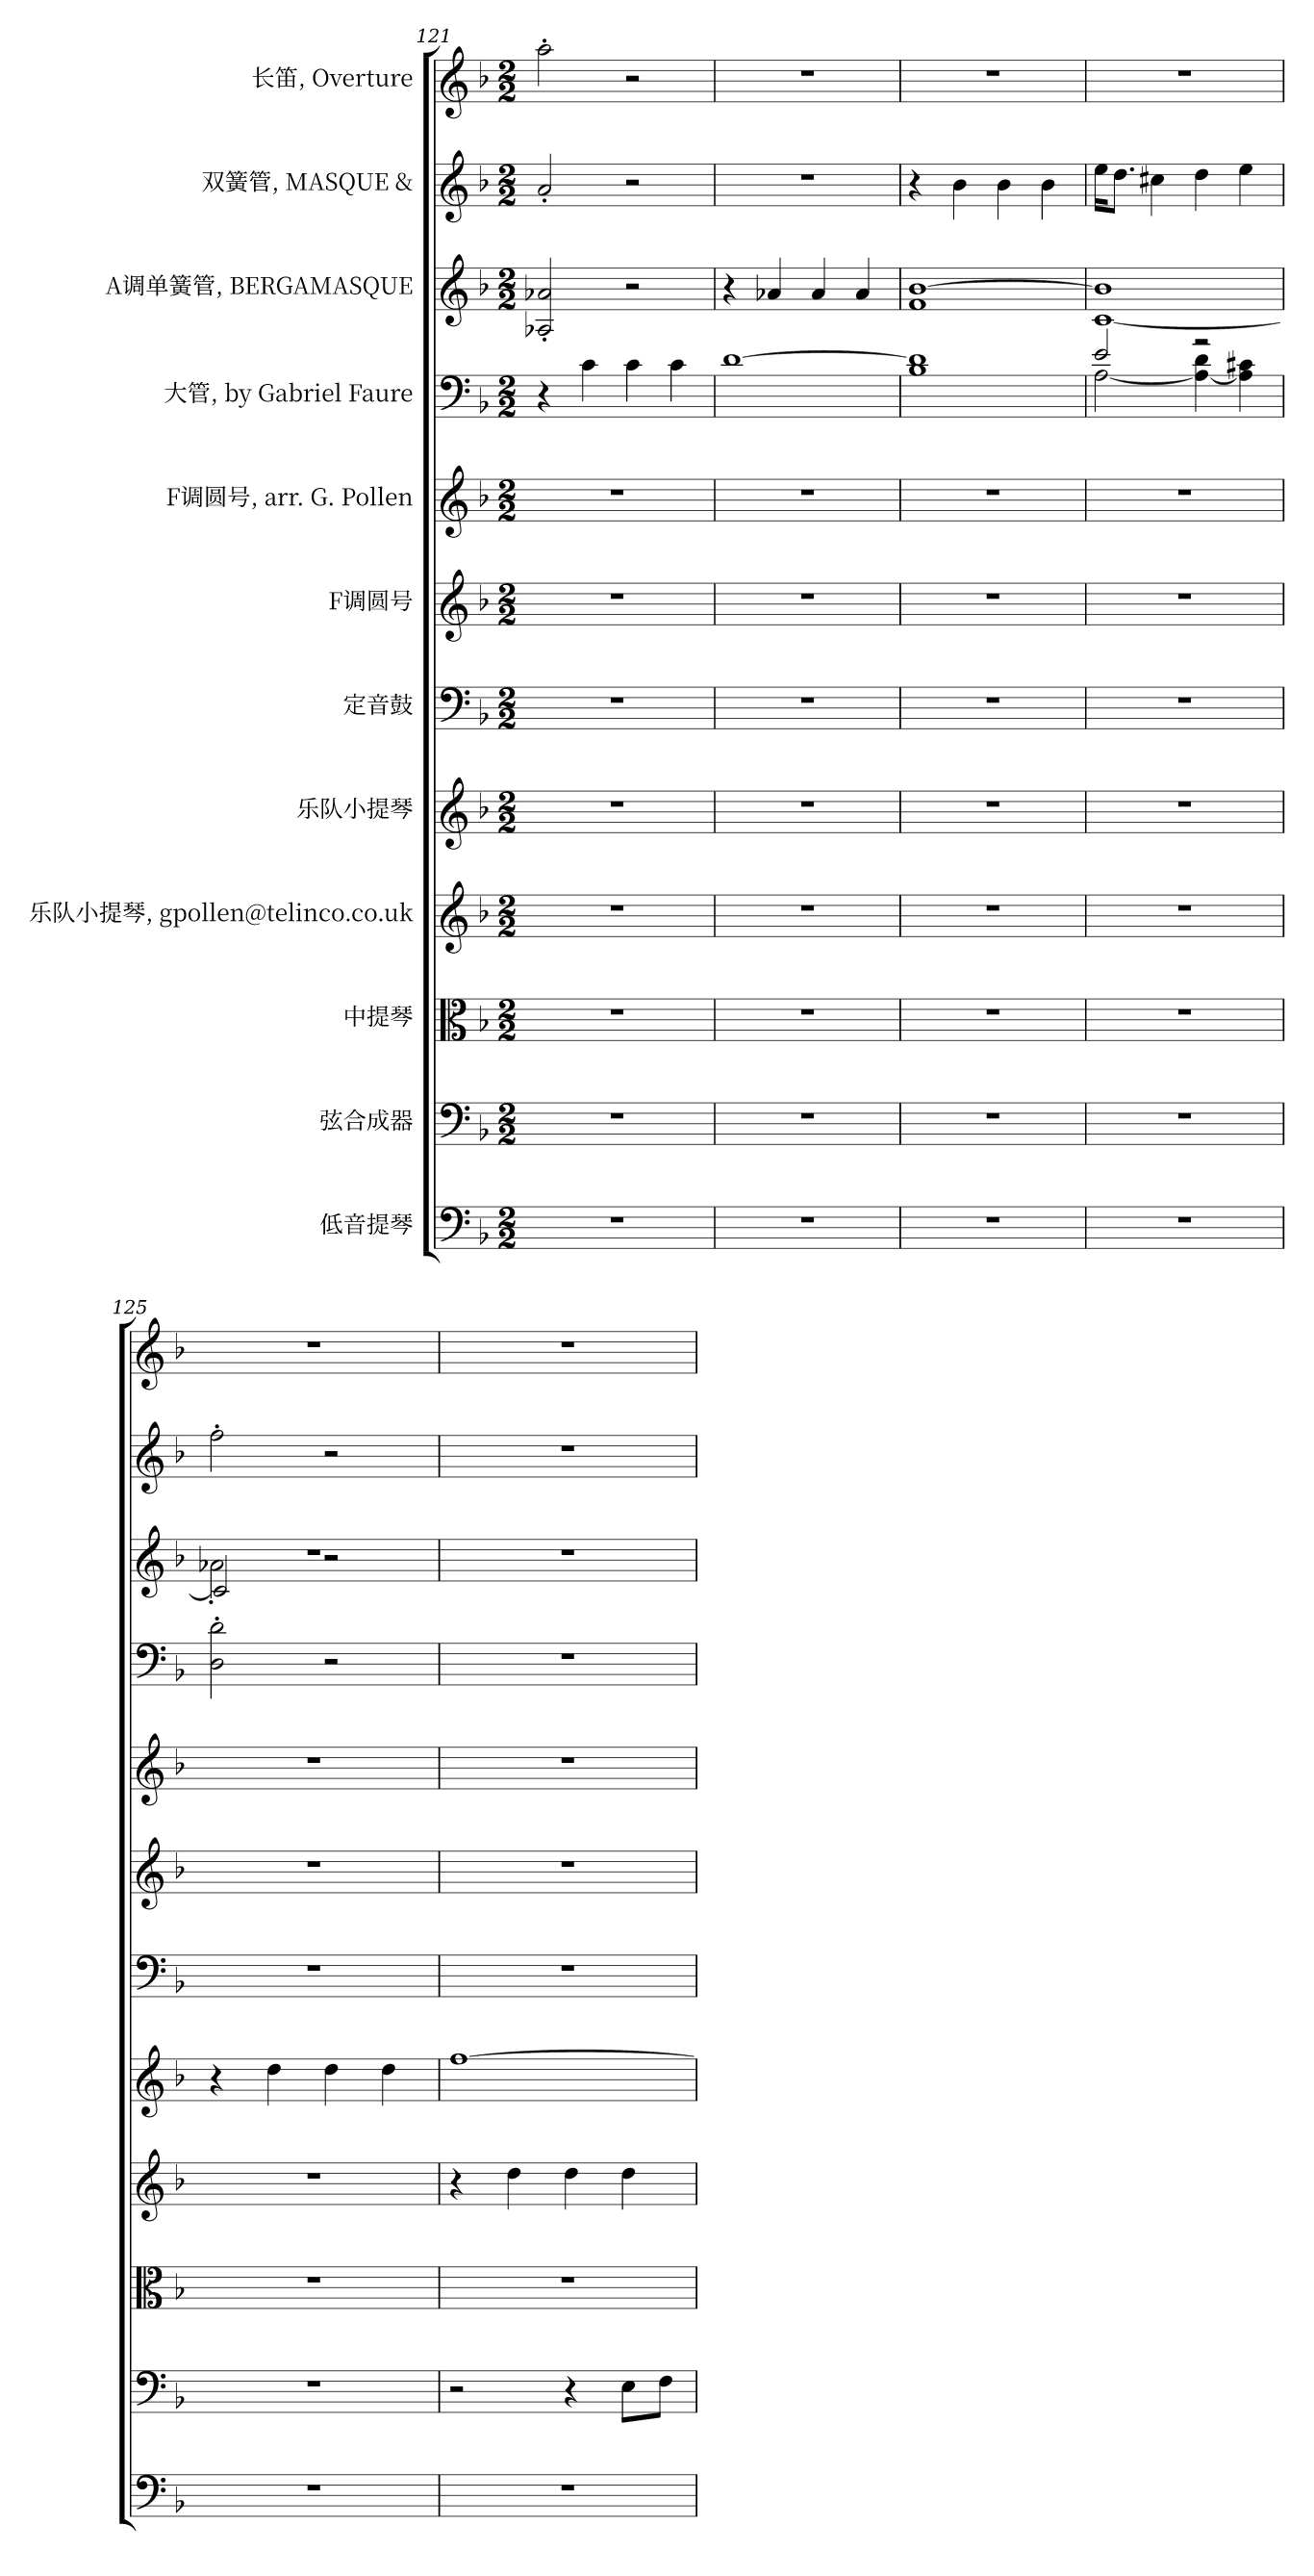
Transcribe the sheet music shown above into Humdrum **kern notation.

**kern	**kern	**kern	**kern	**kern	**kern	**kern	**kern	**kern	**kern	**kern	**kern
*part12	*part11	*part10	*part9	*part8	*part7	*part6	*part5	*part4	*part3	*part2	*part1
*staff12	*staff11	*staff10	*staff9	*staff8	*staff7	*staff6	*staff5	*staff4	*staff3	*staff2	*staff1
*I"低音提琴	*I"弦合成器	*I"中提琴	*I"乐队小提琴, gpollen@telinco.co.uk	*I"乐队小提琴	*I"定音鼓	*I"F调圆号	*I"F调圆号, arr. G. Pollen	*I"大管, by Gabriel Faure	*I"A调单簧管, BERGAMASQUE	*I"双簧管, MASQUE &amp;	*I"长笛, Overture
*clefF4	*clefF4	*clefC3	*clefG2	*clefG2	*clefF4	*clefG2	*clefG2	*clefF4	*clefG2	*clefG2	*clefG2
*ITrd7c12	*	*	*	*	*	*ITrd4c7	*ITrd4c7	*	*ITrd2c3	*	*
*k[b-]	*k[b-]	*k[b-]	*k[b-]	*k[b-]	*k[b-]	*k[b-e-]	*k[b-e-]	*k[b-]	*k[f#c#]	*k[b-]	*k[b-]
*M2/2	*M2/2	*M2/2	*M2/2	*M2/2	*M2/2	*M2/2	*M2/2	*M2/2	*M2/2	*M2/2	*M2/2
=121	=121	=121	=121	=121	=121	=121	=121	=121	=121	=121	=121
1r	1r	1r	1r	1r	1r	1r	1r	4r	2Fn/' 2fn/'	2a'/	2aa'\
.	.	.	.	.	.	.	.	4c\	.	.	.
.	.	.	.	.	.	.	.	4c\	2r	2r	2r
.	.	.	.	.	.	.	.	4c\	.	.	.
=122	=122	=122	=122	=122	=122	=122	=122	=122	=122	=122	=122
1r	1r	1r	1r	1r	1r	1r	1r	[1d	4r	1r	1r
.	.	.	.	.	.	.	.	.	4fn/	.	.
.	.	.	.	.	.	.	.	.	4f/	.	.
.	.	.	.	.	.	.	.	.	4f/	.	.
=123	=123	=123	=123	=123	=123	=123	=123	=123	=123	=123	=123
*	*	*	*	*	*	*	*	*^	*^	*	*
1r	1r	1r	1r	1r	1r	1r	1r	1d]	1B-	[1g	1d	4r	1r
.	.	.	.	.	.	.	.	.	.	.	.	4b-\	.
.	.	.	.	.	.	.	.	.	.	.	.	4b-\	.
.	.	.	.	.	.	.	.	.	.	.	.	4b-\	.
=124	=124	=124	=124	=124	=124	=124	=124	=124	=124	=124	=124	=124	=124
1r	1r	1r	1r	1r	1r	1r	1r	2e/	[2A\	1g]	[1A	16ee\KL	1r
.	.	.	.	.	.	.	.	.	.	.	.	8.dd\J	.
.	.	.	.	.	.	.	.	.	.	.	.	4cc#X\	.
.	.	.	.	.	.	.	.	2r	4A\_ 4d\	.	.	4dd\	.
.	.	.	.	.	.	.	.	.	4A\] 4c#X\	.	.	4ee\	.
*	*	*	*	*	*	*	*	*v	*v	*	*	*	*
!!LO:PB:g=z
=125	=125	=125	=125	=125	=125	=125	=125	=125	=125	=125	=125	=125
*	*	*	*	*	*	*	*	*	*	*^	*	*
1r	1r	1r	1r	4r	1r	1r	1r	2D\' 2d\'	1r	2fn'\	2A/]	2ff'\	1r
.	.	.	.	4dd\	.	.	.	.	.	.	.	.	.
.	.	.	.	4dd\	.	.	.	2r	.	2r	2r	2r	.
.	.	.	.	4dd\	.	.	.	.	.	.	.	.	.
*	*	*	*	*	*	*	*	*	*v	*v	*v	*	*
=126	=126	=126	=126	=126	=126	=126	=126	=126	=126	=126	=126
1r	2r	1r	4r	[1ff	1r	1r	1r	1r	1r	1r	1r
.	.	.	4dd\	.	.	.	.	.	.	.	.
.	4r	.	4dd\	.	.	.	.	.	.	.	.
.	8E\L	.	4dd\	.	.	.	.	.	.	.	.
.	8F\J	.	.	.	.	.	.	.	.	.	.
=	=	=	=	=	=	=	=	=	=	=	=
*-	*-	*-	*-	*-	*-	*-	*-	*-	*-	*-	*-
